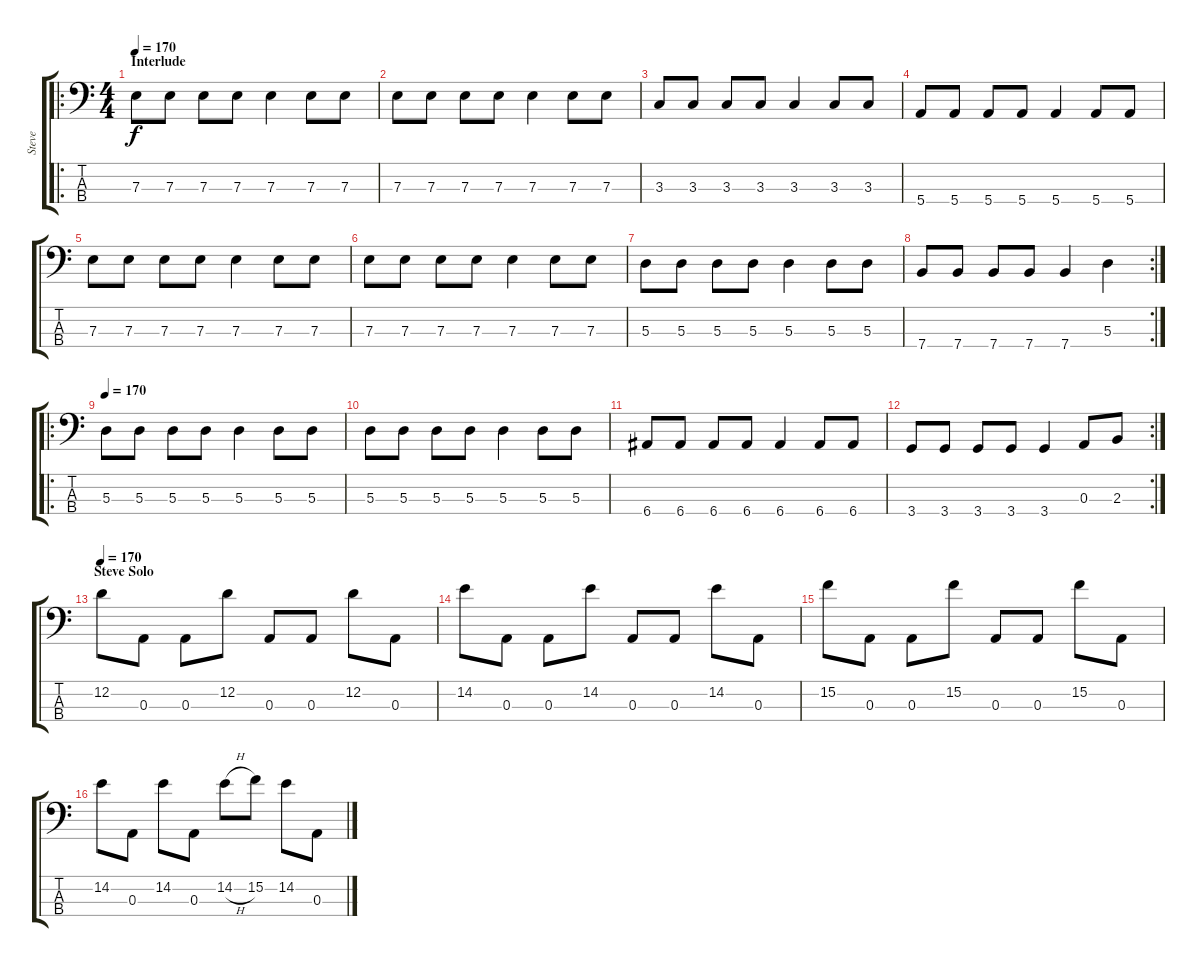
\track ("Steve" "Steve") {instrument electricbassfinger}
\staff {score tabs}
\tuning (G2 D2 A1 E1) {hide}
\ro
\ts (4 4)
\section ("" "Interlude")
\tempo 170
\clef f4
\ks c
7.3.8{dy f} 7.3.8 7.3.8 7.3.8 7.3.4 7.3.8 7.3.8 |
7.3.8 7.3.8 7.3.8 7.3.8 7.3.4 7.3.8 7.3.8 |
3.3.8 3.3.8 3.3.8 3.3.8 3.3.4 3.3.8 3.3.8 |
5.4.8 5.4.8 5.4.8 5.4.8 5.4.4 5.4.8 5.4.8 |
7.3.8 7.3.8 7.3.8 7.3.8 7.3.4 7.3.8 7.3.8 |
7.3.8 7.3.8 7.3.8 7.3.8 7.3.4 7.3.8 7.3.8 |
5.3.8 5.3.8 5.3.8 5.3.8 5.3.4 5.3.8 5.3.8 |
\rc 2
7.4.8 7.4.8 7.4.8 7.4.8 7.4.4 5.3.4 |
\ro
\tempo 170
5.3.8 5.3.8 5.3.8 5.3.8 5.3.4 5.3.8 5.3.8 |
5.3.8 5.3.8 5.3.8 5.3.8 5.3.4 5.3.8 5.3.8 |
6.4.8 6.4.8 6.4.8 6.4.8 6.4.4 6.4.8 6.4.8 |
\rc 2
3.4.8 3.4.8 3.4.8 3.4.8 3.4.4 0.3.8 2.3.8 |
\section ("" "Steve Solo")
\tempo 170
12.2.8{volume 13} 0.3.8 0.3.8 12.2.8 0.3.8 0.3.8 12.2.8 0.3.8 |
14.2.8 0.3.8 0.3.8 14.2.8 0.3.8 0.3.8 14.2.8 0.3.8 |
15.2.8 0.3.8 0.3.8 15.2.8 0.3.8 0.3.8 15.2.8 0.3.8 |
14.2.8 0.3.8 14.2.8 0.3.8 14.2{h}.8 15.2.8 14.2.8 0.3.8
